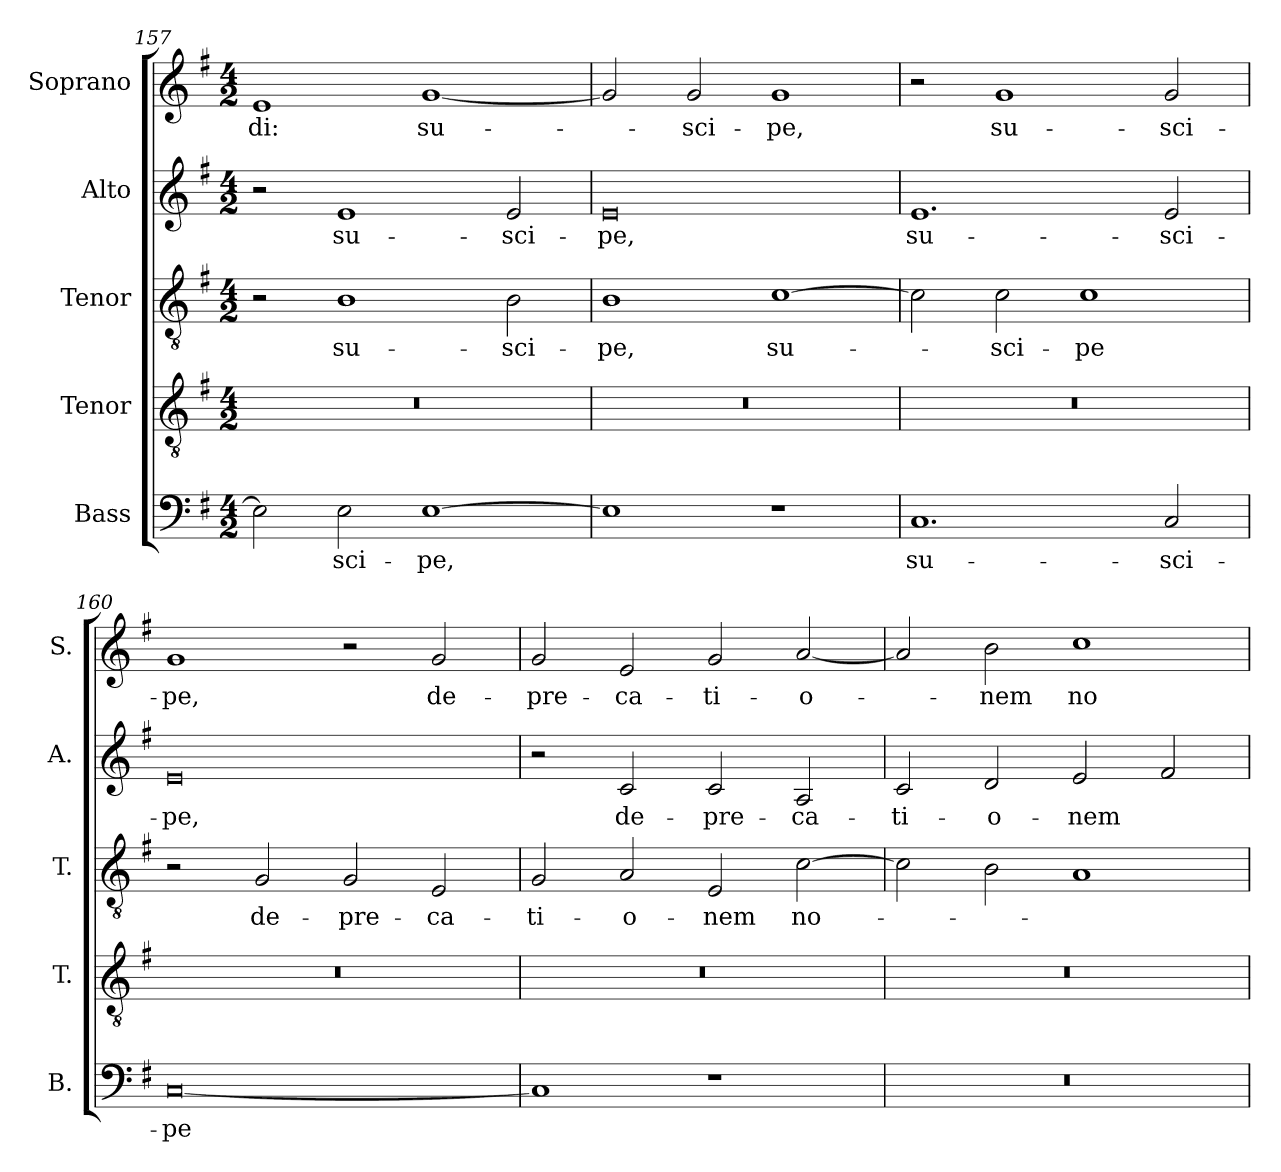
**kern	**text	**kern	**kern	**text	**kern	**text	**kern	**text
*part5	*part5	*part4	*part3	*part3	*part2	*part2	*part1	*part1
*staff5	*staff5	*staff4	*staff3	*staff3	*staff2	*staff2	*staff1	*staff1
*I"Bass	*	*I"Tenor	*I"Tenor	*	*I"Alto	*	*I"Soprano	*
*I'B.	*	*I'T.	*I'T.	*	*I'A.	*	*I'S.	*
*clefF4	*	*clefGv2	*clefGv2	*	*clefG2	*	*clefG2	*
*	*	*ITrd7c12	*ITrd7c12	*	*	*	*	*
*k[f#]	*	*k[f#]	*k[f#]	*	*k[f#]	*	*k[f#]	*
*G:	*	*G:	*G:	*	*G:	*	*G:	*
*M4/2	*	*M4/2	*M4/2	*	*M4/2	*	*M4/2	*
=157	=157	=157	=157	=157	=157	=157	=157	=157
!	!	!LO:N:vis=1	!	!	!	!	!	!
!	!	!	!	!	!	!	!	!LO:LY:b:color=#000000
2Ei\]	.	0r	2r	.	2r	.	1ei	-di:
!	!LO:LY:b:color=#000000	!	!	!	!	!	!	!
!	!	!	!	!LO:LY:b:color=#000000	!	!	!	!
!	!	!	!	!	!	!LO:LY:b:color=#000000	!	!
2Ei\	-sci-	.	1BBi	su-	1ei	su-	.	.
!	!LO:LY:b:color=#000000	!	!	!	!	!	!	!
!	!	!	!	!	!	!	!	!LO:LY:b:color=#000000
[1Ei	-pe,	.	.	.	.	.	[1gi	su-
!	!	!	!	!LO:LY:b:color=#000000	!	!	!	!
!	!	!	!	!	!	!LO:LY:b:color=#000000	!	!
.	.	.	2BBi\	-sci-	2ei/	-sci-	.	.
=158	=158	=158	=158	=158	=158	=158	=158	=158
!	!	!LO:N:vis=1	!	!	!	!	!	!
!	!	!	!	!LO:LY:b:color=#000000	!	!	!	!
!	!	!	!	!	!	!LO:LY:b:color=#000000	!	!
1Ei]	.	0r	1BBi	-pe,	0ei	-pe,	2gi/]	.
!	!	!	!	!	!	!	!	!LO:LY:b:color=#000000
.	.	.	.	.	.	.	2gi/	-sci-
!	!	!	!	!LO:LY:b:color=#000000	!	!	!	!
!	!	!	!	!	!	!	!	!LO:LY:b:color=#000000
1r	.	.	[1Ci	su-	.	.	1gi	-pe,
=159	=159	=159	=159	=159	=159	=159	=159	=159
!	!LO:LY:b:color=#000000	!LO:N:vis=1	!	!	!	!	!	!
!	!	!	!	!	!	!LO:LY:b:color=#000000	!	!
1.Ci	su-	0r	2Ci\]	.	1.ei	su-	2r	.
!	!	!	!	!LO:LY:b:color=#000000	!	!	!	!
!	!	!	!	!	!	!	!	!LO:LY:b:color=#000000
.	.	.	2Ci\	-sci-	.	.	1gi	su-
!	!	!	!	!LO:LY:b:color=#000000	!	!	!	!
.	.	.	1Ci	-pe	.	.	.	.
!	!LO:LY:b:color=#000000	!	!	!	!	!	!	!
!	!	!	!	!	!	!LO:LY:b:color=#000000	!	!
!	!	!	!	!	!	!	!	!LO:LY:b:color=#000000
2Ci/	-sci-	.	.	.	2ei/	-sci-	2gi/	-sci-
=160	=160	=160	=160	=160	=160	=160	=160	=160
!	!LO:LY:b:color=#000000	!LO:N:vis=1	!	!	!	!	!	!
!	!	!	!	!	!	!LO:LY:b:color=#000000	!	!
!	!	!	!	!	!	!	!	!LO:LY:b:color=#000000
[0Ci	-pe	0r	2r	.	0ei	-pe,	1gi	-pe,
!	!	!	!	!LO:LY:b:color=#000000	!	!	!	!
.	.	.	2GGi/	de-	.	.	.	.
!	!	!	!	!LO:LY:b:color=#000000	!	!	!	!
.	.	.	2GGi/	-pre-	.	.	2r	.
!	!	!	!	!LO:LY:b:color=#000000	!	!	!	!
!	!	!	!	!	!	!	!	!LO:LY:b:color=#000000
.	.	.	2EEi/	-ca-	.	.	2gi/	de-
=161	=161	=161	=161	=161	=161	=161	=161	=161
!	!	!LO:N:vis=1	!	!	!	!	!	!
!	!	!	!	!LO:LY:b:color=#000000	!	!	!	!
!	!	!	!	!	!	!	!	!LO:LY:b:color=#000000
1Ci]	.	0r	2GGi/	-ti-	2r	.	2gi/	-pre-
!	!	!	!	!LO:LY:b:color=#000000	!	!	!	!
!	!	!	!	!	!	!LO:LY:b:color=#000000	!	!
!	!	!	!	!	!	!	!	!LO:LY:b:color=#000000
.	.	.	2AAi/	-o-	2ci/	de-	2ei/	-ca-
!	!	!	!	!LO:LY:b:color=#000000	!	!	!	!
!	!	!	!	!	!	!LO:LY:b:color=#000000	!	!
!	!	!	!	!	!	!	!	!LO:LY:b:color=#000000
1r	.	.	2EEi/	-nem	2ci/	-pre-	2gi/	-ti-
!	!	!	!	!LO:LY:b:color=#000000	!	!	!	!
!	!	!	!	!	!	!LO:LY:b:color=#000000	!	!
!	!	!	!	!	!	!	!	!LO:LY:b:color=#000000
.	.	.	[2Ci\	no-	2Ai/	-ca-	[2ai/	-o-
!!LO:PB:g=z
=162	=162	=162	=162	=162	=162	=162	=162	=162
!LO:N:vis=1	!	!LO:N:vis=1	!	!	!	!	!	!
!	!	!	!	!	!	!LO:LY:b:color=#000000	!	!
0r	.	0r	2Ci\]	.	2ci/	-ti-	2ai/]	.
!	!	!	!	!	!	!LO:LY:b:color=#000000	!	!
!	!	!	!	!	!	!	!	!LO:LY:b:color=#000000
.	.	.	2BBi\	.	2di/	-o-	2bi\	-nem
!	!	!	!	!	!	!LO:LY:b:color=#000000	!	!
!	!	!	!	!	!	!	!	!LO:LY:b:color=#000000
.	.	.	1AAi	.	2ei/	-nem	1cci	no-
.	.	.	.	.	2f#i/	.	.	.
=	=	=	=	=	=	=	=	=
*-	*-	*-	*-	*-	*-	*-	*-	*-
